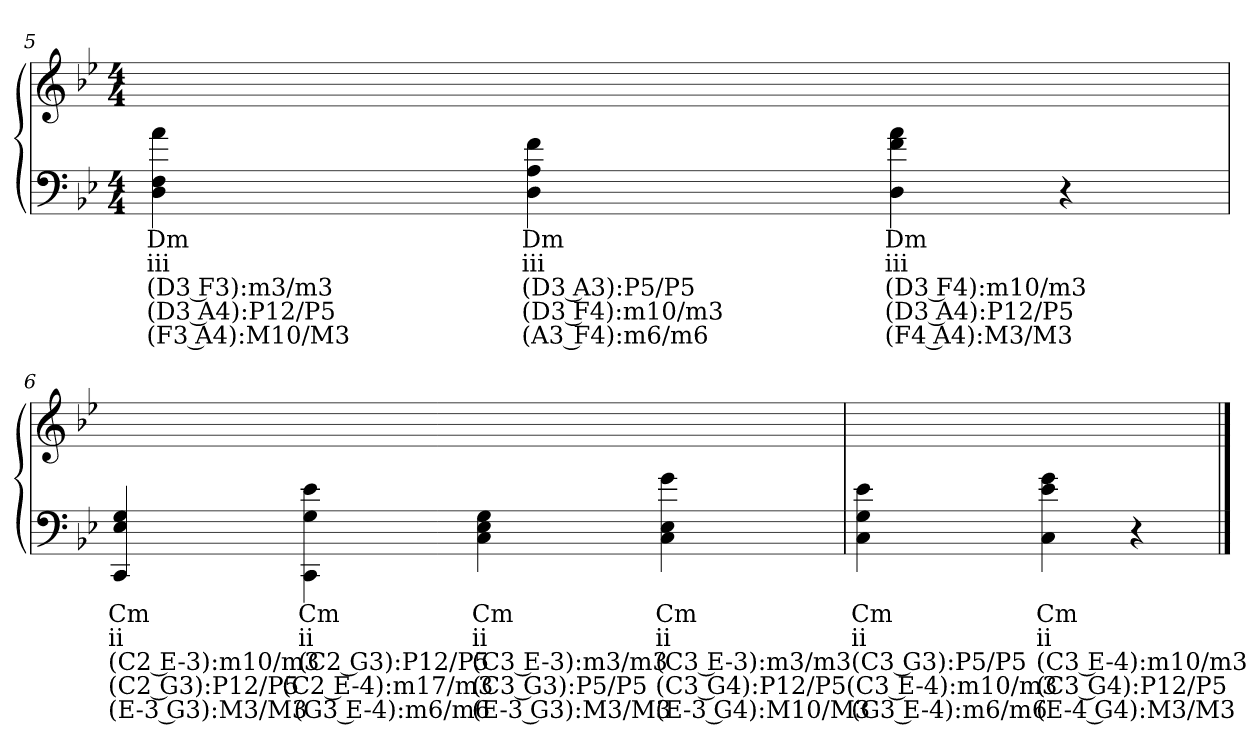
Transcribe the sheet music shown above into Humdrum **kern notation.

**kern	**text	**text	**text	**text	**text	**kern
*part2	*part2	*part2	*part2	*part2	*part2	*part1
*staff2	*staff2	*staff2	*staff2	*staff2	*staff2	*staff1
*clefF4	*	*	*	*	*	*clefG2
*k[b-e-]	*	*	*	*	*	*k[b-e-]
*B-:	*	*	*	*	*	*B-:
*M4/4	*	*	*	*	*	*M4/4
=5	=5	=5	=5	=5	=5	=5
4D 4F 4a	Dm	iii	(D3 F3):m3/m3	(D3 A4):P12/P5	(F3 A4):M10/M3	1ryy
4D 4A 4f	Dm	iii	(D3 A3):P5/P5	(D3 F4):m10/m3	(A3 F4):m6/m6	.
4D 4f 4a	Dm	iii	(D3 F4):m10/m3	(D3 A4):P12/P5	(F4 A4):M3/M3	.
4r	.	.	.	.	.	.
=6	=6	=6	=6	=6	=6	=6
4CC 4E- 4G	Cm	ii	(C2 E-3):m10/m3	(C2 G3):P12/P5	(E-3 G3):M3/M3	1ryy
4CC 4G 4e-	Cm	ii	(C2 G3):P12/P5	(C2 E-4):m17/m3	(G3 E-4):m6/m6	.
4C 4E- 4G	Cm	ii	(C3 E-3):m3/m3	(C3 G3):P5/P5	(E-3 G3):M3/M3	.
4C 4E- 4g	Cm	ii	(C3 E-3):m3/m3	(C3 G4):P12/P5	(E-3 G4):M10/M3	.
=7	=7	=7	=7	=7	=7	=7
4C 4G 4e-	Cm	ii	(C3 G3):P5/P5	(C3 E-4):m10/m3	(G3 E-4):m6/m6	2.ryy
4C 4e- 4g	Cm	ii	(C3 E-4):m10/m3	(C3 G4):P12/P5	(E-4 G4):M3/M3	.
4r	.	.	.	.	.	.
==	==	==	==	==	==	==
*-	*-	*-	*-	*-	*-	*-
